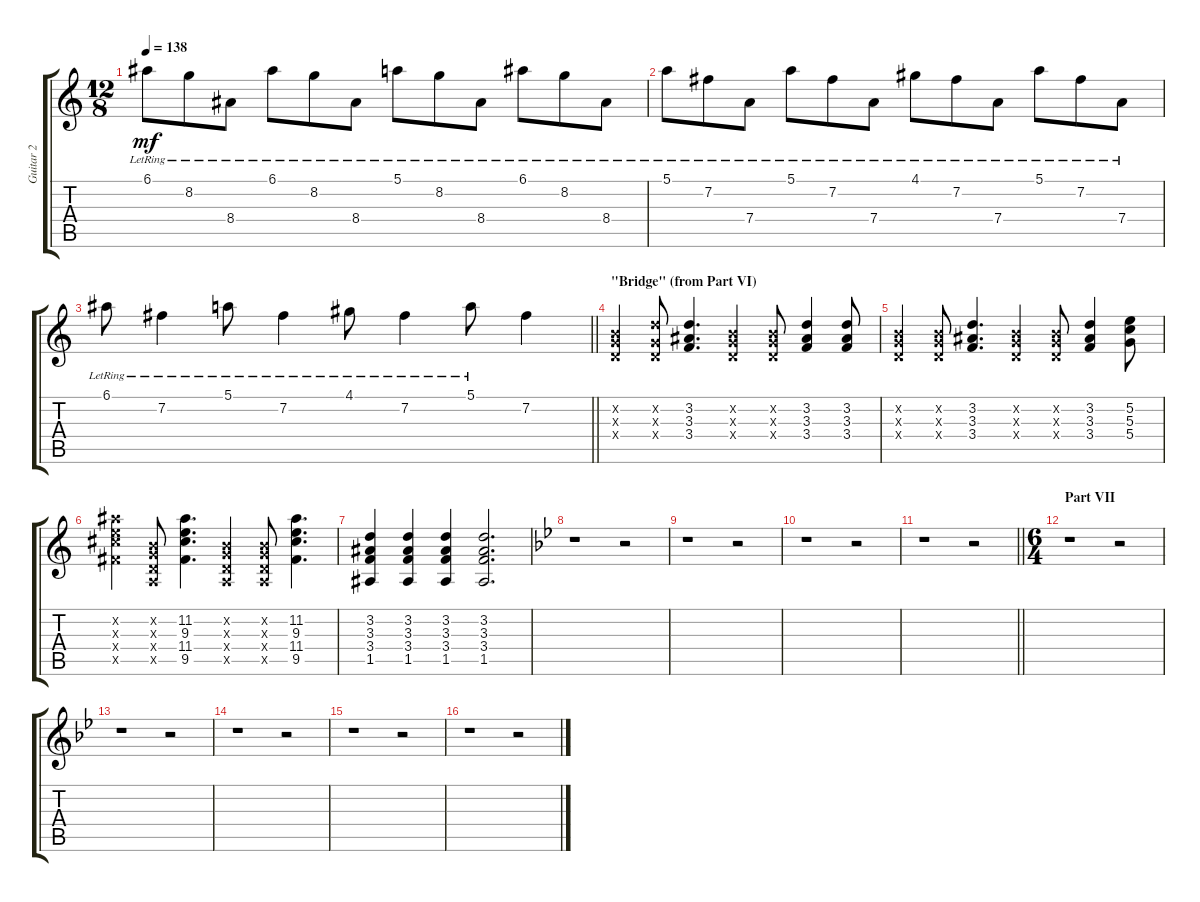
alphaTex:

\track ("Guitar 2" "Guitar 2") {instrument electricguitarclean}
\staff {score tabs}
\tuning (E4 B3 G3 D3 A2 E2) {hide}
\ts (12 8)
\tempo 138
\clef g2
\ks c
6.1{lr}.8{dy mf} 8.2{lr}.8 8.4{lr}.8 6.1{lr}.8 8.2{lr}.8 8.4{lr}.8 5.1{lr}.8 8.2{lr}.8 8.4{lr}.8 6.1{lr}.8 8.2{lr}.8 8.4{lr}.8 |
5.1{lr}.8 7.2{lr}.8 7.4{lr}.8 5.1{lr}.8 7.2{lr}.8 7.4{lr}.8 4.1{lr}.8 7.2{lr}.8 7.4{lr}.8 5.1{lr}.8 7.2{lr}.8 7.4{lr}.8 |
\barLineRight lightlight
6.1{lr}.8 7.2{lr}.4 5.1{lr}.8 7.2{lr}.4 4.1{lr}.8 7.2{lr}.4 5.1{lr}.8 7.2.4 |
\section ("" "\"Bridge\" (from Part VI)")
(0.2{x} 0.3{x} 0.4{x}).4 (3.2{x} 0.3{x} 0.4{x}).8 (3.2 3.3 3.4).4{d} (0.2{x} 0.3{x} 0.4{x}).4 (0.2{x} 0.3{x} 0.4{x}).8 (3.2 3.3 3.4).4 (3.2 3.3 3.4).8 |
(0.2{x} 0.3{x} 0.4{x}).4 (0.2{x} 0.3{x} 0.4{x}).8 (3.2 3.3 3.4).4{d} (0.2{x} 0.3{x} 0.4{x}).4 (0.2{x} 0.3{x} 0.4{x}).8 (3.2 3.3 3.4).4 (5.2 5.3 5.4).8 |
(11.2{x} 9.3{x} 11.4{x} 9.5{x}).4 (0.2{x} 0.3{x} 0.4{x} 0.5{x}).8 (11.2 9.3 11.4 9.5).4{d} (0.2{x} 0.3{x} 0.4{x} 0.5{x}).4 (0.2{x} 0.3{x} 0.4{x} 0.5{x}).8 (11.2 9.3 11.4 9.5).4{d} |
(3.2 3.3 3.4 1.5).4 (3.2 3.3 3.4 1.5).4 (3.2 3.3 3.4 1.5).4 (3.2 3.3 3.4 1.5).2{d} |
\ks gminor
r.1 r.2 |
r.1 r.2 |
r.1 r.2 |
\barLineRight lightlight
r.1 r.2 |
\ts (6 4)
\section ("" "Part VII")
r.1 r.2 |
r.1 r.2 |
r.1 r.2 |
r.1 r.2 |
r.1 r.2
